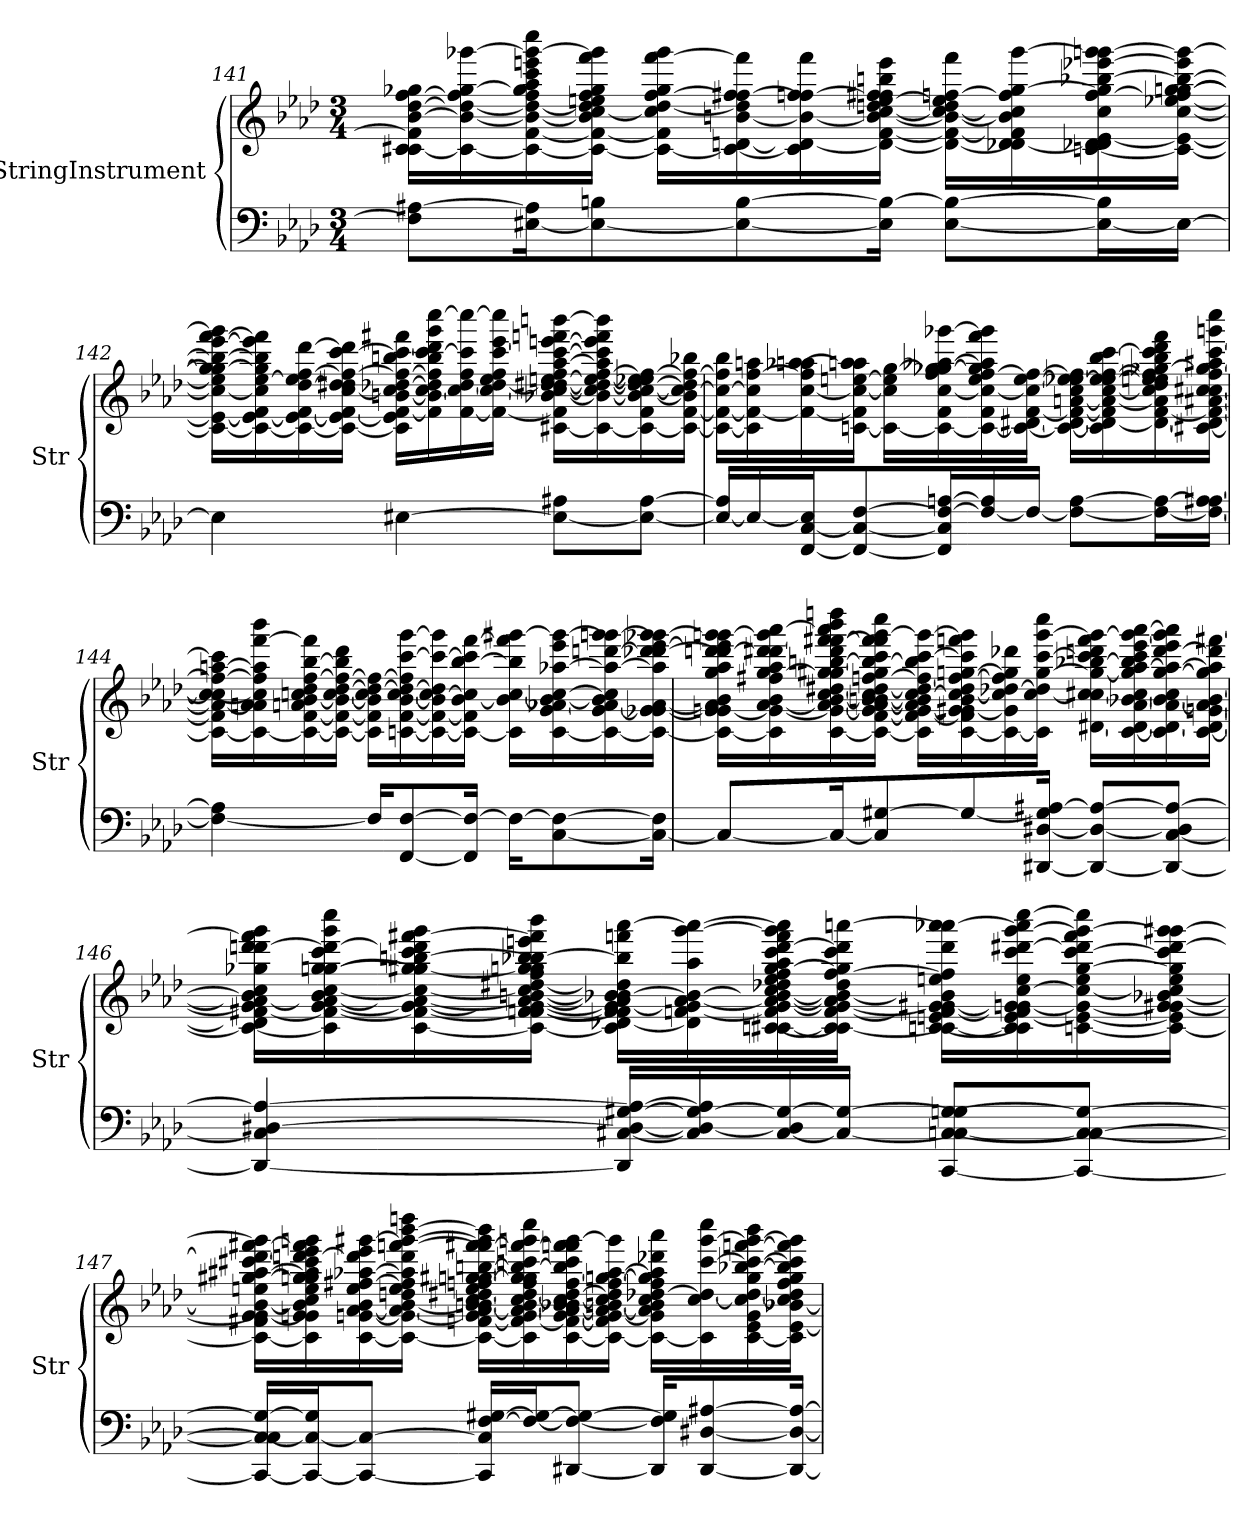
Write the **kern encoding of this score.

**kern	**kern
*part2	*part1
*staff2	*staff1
*I"StringInstrument	*I"StringInstrument
*I'Str	*I'Str
!!LO:LB:g=z
*clefF4	*clefG2
*k[b-e-a-d-]	*k[b-e-a-d-]
*M3/4	*M3/4
=141	=141
8F\] [8A#X\L	16c\ [16c#X\ 16f\] [16b-\ [16dd-\ [16ff\ 16gg-X\LL
.	16c#\_ 16b-\_ 16dd-\_ 16ff\] [16gg-\ [16ggg-X\
[16E#X\ 16A#\]K	16c#\_ [16f\ 16b-\_ 16dd-\_ 16ff\ 16gg-\] 16aa-\ 16ccc\ 16eeen\ 16ggg-\_ 16cccc\
8E#\_ 8Bn\	16c#\_ 16f\_ 16b-\] [16cc\ 16dd-\] 16een\ 16ff\ 16gg-\ 16fff\ 16ggg-\]JJ
.	16c#\_ 16f\] 16cc\] [16dd-\ [16ff\ 16gg-\ [16fff\ 16ggg-\LL
8E#\_ [8B\	16c#\_ [16dn\ [16bn\ 16dd-\] 16ff\] [16ff#X\ 16fff\]
.	16c#\] 16d\_ 16b\_ [16ffn\ 16ff#\] 16fff\
16E#\] 16B\_Jk	16d\_ [16f\ 16b\_ [16cc\ 16ddn\ [16ee\ 16ff\] 16ff#X\ 16bbn\ 16eee\JJ
[8E#\ 8B\_L	16d\_ 16f\_ 16b\_ 16cc\_ 16dd\ 16ee\] [16ffn\ 16fff\LL
.	16d-X\ 16d\_ 16f\] 16b\] 16cc\] 16ff\] [16gg-\ [16ggg-\
16E#\_ 16B\]L	[16cn\ 16d-X\ 16d\] [16e-\ 16cc\ [16ff\ 16gg-\] [16bb-X\ [16eee-X\ 16ggg-\] [16gggn\
16E#\JJ_	16c\_ 16e-\_ [16cc\ [16ee-X\ 16ff\] [16gg-\ [16ggn\ 16bb-\_ 16eee-\] 16ggg\_JJ
!!LO:LB:g=z
=142	=142
4E#\]	16c\_ 16e-\_ 16cc\_ 16ee-\] 16gg-\] 16gg\_ 16bb-\_ [16eee-\ [16fff\ 16ggg\]LL
.	16c\_ 16e-\_ 16f\ 16cc\] [16ee-\ 16gg\] 16bb-\] 16eee-\] 16fff\]
.	16c\_ 16e-\_ [16f\ [16dd-\ 16ee-\] [16ff\ [16ddd-\
.	16c\_ 16e-\_ 16f\_ [16cc\ 16dd-\] 16dd#X\ 16ff\_ [16ccc\ 16ddd-\]JJ
[4E#X\	16c\] 16e-\] 16f\_ [16bn\ 16cc\] [16dd-X\ 16ff\_ [16bbn\ 16ccc\] 16fff#X\LL
.	16f\] 16b\] [16cc\ 16dd-\] 16ff\] 16bb\] [16ccc\ 16ddd-\ 16ggg\ [16cccc\
.	[16f\ 16cc\] [16dd-\ 16ff\ 16ccc\] 16cccc\_
.	16f\_ [16cc\ 16dd-\_ 16ee-\ 16ff\ [16ccc\ 16eee-\ 16cccc\]JJ
8E#\_ 8A#X\L	[16c#X\ 16f\] [16b-X\ 16cc\_ 16dd-\_ 16dd#X\ [16een\ 16ff\ [16aa-\ 16ccc\_ [16eeen\ 16fffn\ [16bbbn\LL
.	16c#\_ 16b-\_ 16cc\] 16dd-\_ 16ee\_ [16ff\ 16aa-\] 16ccc\] 16eee\] 16fff\ 16bbb\]
8E#\_ [8A#\J	16c#\_ 16f\ 16b-\_ [16cc\ 16dd-\_ 16ee-X\ 16ee\] 16ff\_
.	16c#\_ [16f\ 16b-\] 16cc\_ 16dd-\] 16ff\_ 16bb-X\JJ
!!LO:LB:g=z
=143	=143
16E#/_ 16A#/]LL	16c#\_ 16f\_ 16cc\_ 16ff\] 16bb-\LL
16E#/_	16c#\] 16f\_ 16cc\] [16ff\ 16aan\
[16FF/ [16C/ 16E#/]J	16f\_ [16cc\ 16ff\] [16aa-X\ 16aan\
8FF/_ 8C/_ [8F/	[16cn\ 16f\] 16cc\_ [16een\ 16aa-\] 16aan\JJ
.	16c\_ 16cc\] 16ee\] [16gg\LL
16FF/] 16C/] 16F/_ [16An/L	16c\_ 16f\ [16cc\ 16ff\ [16gg-X\ 16gg\] [16aa-X\ [16ggg-X\
16F/_ 16A/]	16c\_ 16f\ 16cc\_ 16ee\ [16ff\ 16gg-\] 16aa-\] 16fff\ 16ggg-\]
16F/JJ_	16c\_ [16d#X\ [16f\ 16cc\_ [16ee\ 16ff\_JJ
8F\_ [8A\L	16c\_ 16d#\_ 16f\_ [16an\ 16cc\] [16ee-X\ 16ee\_ 16ff\]LL
.	16c\] 16d#\_ 16f\] 16a\_ [16cc\ 16ee-\_ 16ee\] [16ff\ [16bb-\ [16ccc\
16F\_ 16A\_L	16d#\_ [16f\ 16a\] 16cc\] 16dd-\ 16ee-\] 16een\ 16ff\] [16gg-X\ 16bb-\] 16ccc\] 16ddd-\ 16fff\
16F\_ 16A\] [16A#X\JJ	[16c#X\ 16d#\] 16f\_ [16a#X\ [16cc\ [16cc#X\ [16ff\ 16gg-\] 16aa#X\ [16ccc\ 16gggn\ 16cccc\JJ
!!LO:LB:g=z
=144	=144
4F\_ 4A#\]	16c#\_ 16f\] 16a#\_ 16cc\_ 16cc#\] 16ff\_ [16aan\ 16ccc\]LL
.	16c#\_ 16an\ 16a#\] 16cc\] 16ff\] 16aa\] [16fff\ 16bbb-\
.	16c#\_ [16f\ 16an\ [16b-\ 16ccn\ 16dd-\ [16ff\ [16bb-\ 16fff\]
.	16c#\_ 16f\_ 16b-\_ [16cc\ [16dd-\ 16ff\_ 16bb-\] 16ddd-\JJ
16F/KL]	16c#\] 16f\] 16b-\] 16cc\] 16dd-\_ 16ff\_LL
[8FF/ [8F/	[16cn\ [16f\ [16b-\ [16cc\ 16dd-\_ 16ff\] [16ccc\ [16ggg\
.	16c\_ 16f\_ 16b-\] 16cc\_ 16dd-\] 16ccc\_ 16ggg\]
16FF/] 16F/_Jk	16c\_ 16f\] [16b-\ 16cc\] [16bb-\ 16ccc\] [16fff\JJ
16F\KL_	16c\] 16b-\_ [16cc\ 16bb-\] 16fff\] [16ggg#X\LL
[8C\ 8F\_	[16c\ 16g\ [16a-X\ 16b-\_ 16cc\_ [16aa-X\ 16eee-\ 16ggg#\_
.	16c\_ [16g\ 16a-\_ 16b-\] 16cc\] 16aa-\_ [16dddn\ [16gggn\ 16ggg#\]
16C\_ 16F\]Jk	16c\_ [16g-X\ 16g\] 16a-\_ 16aa-\] [16ddd-X\ 16ddd\] [16eee-\ [16ggg-X\ 16ggg\]JJ
!!LO:PB:g=z
=145	=145
8C/L_	16c\_ 16g-\] [16gn\ 16a-\] 16b-\ 16gg\ 16aa-\ 16ddd-\] [16dddn\ 16eee-\] 16ggg-\] [16gggn\LL
.	16c\] 16g\_ [16a-\ 16b-\ 16ff#X\ [16gg\ 16aa-\ 16ddd\] [16ddd#X\ 16ggg\] [16aaa-\
16C/K_	[16c\ 16g\_ 16a-\_ [16b-\ 16cc\ [16dd#X\ 16gg\] [16gg#X\ [16bbn\ 16ddd#\] [16fff\ [16fff#X\ 16aaa-\] 16bbb-\ 16ddddn\
8C/] [8G#X/	16c\_ [16f\ 16g\] 16a-\_ 16b-\] [16bn\ 16cc\ 16dd#\_ [16ffn\ 16gg#\] 16bb\_ 16ccc\ 16fff\] 16fff#\] [16ggg\ 16cccc\JJ
.	16c\] 16f\_ [16g\ 16a-\] 16b\] [16cc\ 16dd#\_ 16ff\] 16bb\] [16ccc\ 16ggg\_LL
8G#/_	[16c\ 16f\] 16g\] [16g#X\ 16b\ 16cc\_ 16dd#\] [16ff\ [16ggn\ 16ccc\] 16fffn\ 16ggg\]
.	16c\_ 16g#\] 16cc\] [16dd-X\ 16ff\] 16gg\] 16ddd-X\
[16DD#X/ [16D#X/ 16G#/] [16A#X/Jk	16c\] [16cc\ 16dd-\] [16gg\ [16ccc\ [16ggg\ 16cccc\JJ
8DD#/_ 8D#/_ 8A#/_L	[16d#X\ 16cc\_ 16cc#X\ 16gg\_ [16bb-X\ 16ccc\] 16dddn\ 16fff\ 16ggg\_LL
.	[16c\ 16d#\_ 16a-\ [16b-X\ 16cc\_ 16gg\] [16aa-\ 16bb-\] 16ccc\ [16eee-\ 16ggg\] [16aaa-\
8DD#/_ [8C/ 8D#/] 8A#/_J	16c\] 16d#\_ [16a-\ 16b-\_ 16cc\] [16gg\ 16aa-\_ [16ddd\ 16eee-\] 16ggg\ 16aaa-\]
.	[16c\ 16d#\_ [16gn\ 16a-\_ 16b-\_ 16gg\] 16aa-\] 16ddd\] [16fff#X\JJ
!!LO:LB:g=z
=146	=146
4DD#/_ 4C/] [4D#X/ 4A#/_	16c\_ 16d#\] [16f#X\ 16g\] 16a-\_ 16b-\] 16cc\ 16gg-X\ 16ddd-\ [16dddn\ 16fff#\] 16ggg\LL
.	16c\] 16f#\_ [16g\ 16a-\_ 16b-\ [16cc\ [16gg-\ [16ggn\ 16ccc\ 16ddd\_ 16ggg\ 16cccc\
.	[16c\ 16f#\_ 16g\_ 16a-\_ 16cc\_ 16gg-\_ 16gg\] 16gg#X\ [16bbn\ 16ccc\ 16ddd\] [16fff#X\ 16ggg\
.	16c\_ [16fn\ 16f#\_ 16g\_ 16a-\_ [16bn\ 16cc\] [16dd#X\ 16ff\ 16gg-\] 16ggn\ [16bb-X\ 16bb\] 16eeen\ 16fff#\] 16bbb-\JJ
16DD#/] [16C#X/ 16D#/_ [16G#X/ 16A#/_LL	16c\] [16d-X\ 16f\] 16f#\] 16g\_ 16a-\] [16b-X\ 16b\] 16dd#\] 16bb-\] 16fffn\ [16aaa-\LL
16C#/] 16D#/_ 16G#/_ 16A#/]	16d-\] [16fn\ 16g\] [16a-\ 16b-\_ 16aa-\ [16ggg\ 16aaa-\_
[16C#/ 16D#/] 16G#/_	[16cn\ [16c#X\ 16f\] [16g\ 16a-\_ 16b-\_ 16cc\ 16dd-X\ 16ee-\ 16ff\ [16gg\ 16aa-\ 16ccc\ [16ddd\ 16fff\ 16ggg\] 16aaa-\]
16C#/_ 16G#/_JJ	16c\] 16c#\_ [16f\ 16g\_ 16a-\] 16b-\_ 16dd-\ [16ff\ 16gg\] 16ccc\ 16ddd\] [16aaan\JJ
[8CC/ [8Cn/ 8C#/_ [8Gn/ 8G#/]L	[16cn\ 16c#\_ 16en\ 16f\_ 16g\] [16g#X\ 16b-\] 16een\ 16ff\] 16ddd\ [16aaa-X\ 16aaa\]LL
.	16c\] 16c#\] [16e\ 16f\] [16gn\ 16g#\] [16cc\ 16ee\ 16ccc\ [16ddd#X\ [16ggg\ 16aaa-\] [16cccc\
8CC/_ 8C/_ 8C#/_ 8G/_J	[16cn\ 16e\_ 16g\_ 16cc\_ 16ee\ [16gg\ [16ccc\ 16ddd#\] 16fff\ 16ggg\_ 16cccc\]
.	16c\_ 16e\] 16g\] [16g#X\ [16b-X\ 16cc\] 16ee\ 16gg\] 16ccc\] [16ddd#\ 16ggg\] [16ggg#X\JJ
!!LO:LB:g=z
=147	=147
16CC/_ 16C/_ 16C#/] 16G/_LL	16c\_ 16f#X\ 16g\ 16g#\_ 16b-\_ 16een\ [16gg#X\ [16aa#X\ [16ccc#X\ 16ddd#\] [16fff#X\ 16ggg#\]LL
16CC/_ 16C/_ 16G/]J	16c\] 16gn\ 16g#\] 16b-\] 16cc\ 16ee\ 16ggn\ 16gg#\] 16aa#\] 16ccc#\] [16dddn\ 16eee-\ 16fff#\] 16gggn\
8CC/_ 8C/_J	[16c\ [16gn\ [16a-\ 16b-\ 16ee\ [16ff#X\ [16aa-X\ 16ddd\] 16eee-\ [16ggg#X\
.	16c\_ 16g\_ 16a-\_ [16b-\ 16ddn\ 16ee\ 16ff#\] 16aa-\] 16ddd\ [16fffn\ 16ggg#\_ [16bbb-\ 16ddddn\JJ
16CC/] 16C/] [16F/ [16G#X/LL	16c\_ [16fn\ 16g\] 16a-\_ 16b-\] [16bn\ 16cc\ [16dd#X\ 16ee\ [16ffn\ [16ggn\ [16gg#X\ [16bbn\ 16fff\] [16fff#X\ 16ggg#\] 16bbb-\]LL
16F/_ 16G#/_J	16c\] 16f\_ 16g\ 16a-\_ 16b\_ [16cc\ 16dd#\_ 16ff\] 16gg\] 16gg#\] 16bb\_ 16cccn\ 16fff#\_ 16gggn\ 16cccc\
[8DD#X/ 8F/_ 8G#/_J	[16c\ 16f\_ [16g\ 16a-\_ 16b-X\ 16b\] 16cc\_ 16dd#\_ [16ff\ 16bb\] 16ccc\ 16fffn\ 16fff#\] [16ggg\
.	16c\_ 16f\] 16g\_ 16a-\_ [16bn\ 16cc\] 16dd#\] 16ff\_ [16ggn\ [16aa-\ 16ggg\]JJ
16DD#/] 16F/] 16G#/]KL	16c\_ 16g\] 16a-\] 16b\] 16cc\ [16dd-X\ 16ff\] 16gg\] 16aa-\] 16ddd-X\ 16aaa-\LL
[8DD#/ [8D#X/ [8A#X/	16c\] [16cc\ 16dd-\_ [16ccc\ [16ggg\ 16cccc\
.	[16c\ 16e-\ 16g\ 16cc\_ 16dd-\_ 16gg\ [16bb-X\ 16ccc\_ [16fffn\ 16ggg\_ 16bbb-\
16DD#/_ 16D#/_ 16A#/_Jk	16c\] [16e-\ [16b-X\ 16cc\] 16dd-\] 16ff\ 16gg\ 16bb-\] 16ccc\] 16fff\] 16ggg\]JJ
=	=
*-	*-
